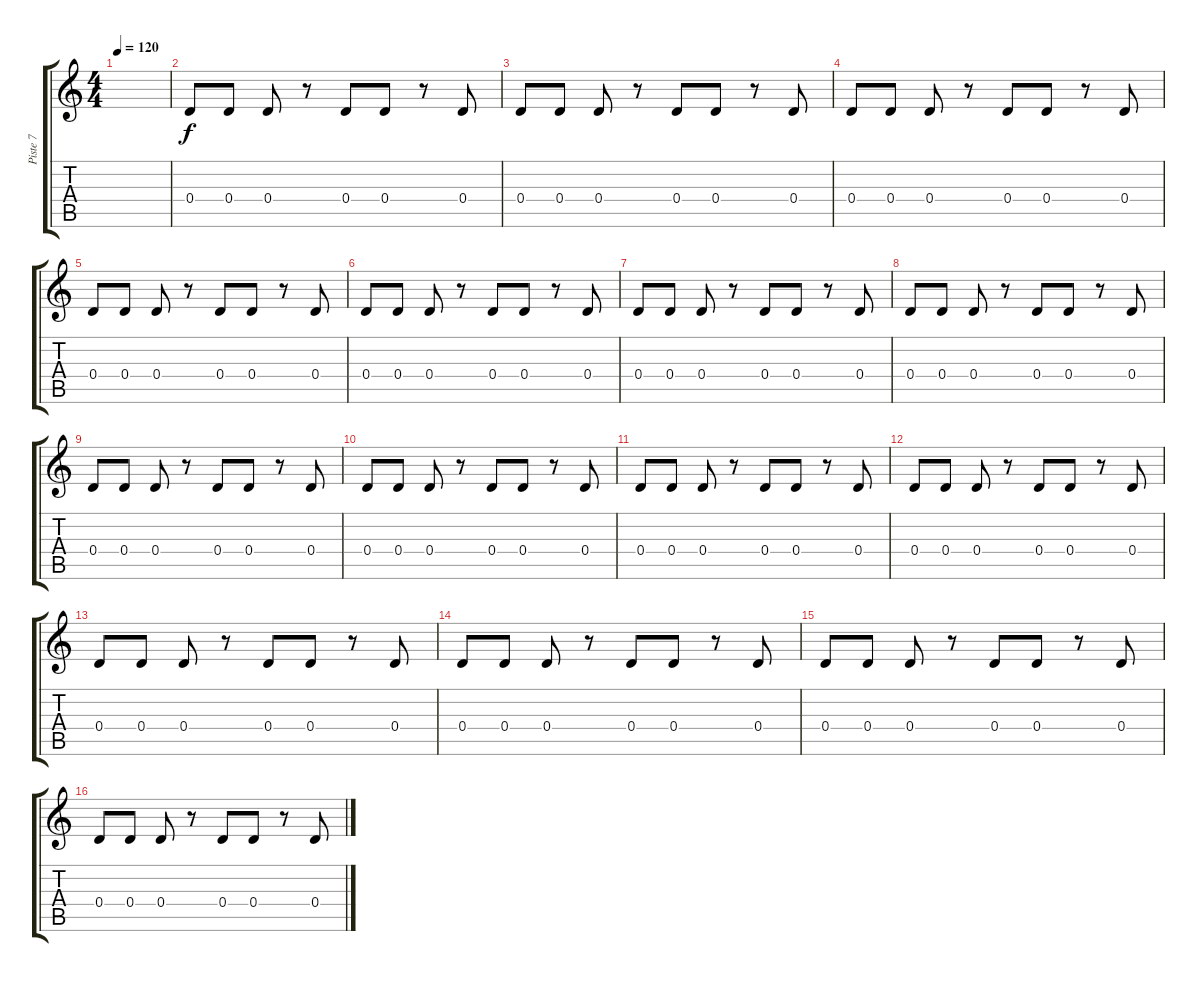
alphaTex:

\track ("Piste 7" "Piste 7") {instrument electricbassfinger}
\staff {score tabs}
\tuning (E4 B3 G3 D3 A2 E2) {hide}
\ts (4 4)
\tempo 120
\clef g2
\ks c
|
0.4.8 0.4.8 0.4.8 r.8 0.4.8 0.4.8 r.8 0.4.8 |
0.4.8 0.4.8 0.4.8 r.8 0.4.8 0.4.8 r.8 0.4.8 |
0.4.8 0.4.8 0.4.8 r.8 0.4.8 0.4.8 r.8 0.4.8 |
0.4.8 0.4.8 0.4.8 r.8 0.4.8 0.4.8 r.8 0.4.8 |
0.4.8 0.4.8 0.4.8 r.8 0.4.8 0.4.8 r.8 0.4.8 |
0.4.8 0.4.8 0.4.8 r.8 0.4.8 0.4.8 r.8 0.4.8 |
0.4.8 0.4.8 0.4.8 r.8 0.4.8 0.4.8 r.8 0.4.8 |
0.4.8 0.4.8 0.4.8 r.8 0.4.8 0.4.8 r.8 0.4.8 |
0.4.8 0.4.8 0.4.8 r.8 0.4.8 0.4.8 r.8 0.4.8 |
0.4.8 0.4.8 0.4.8 r.8 0.4.8 0.4.8 r.8 0.4.8 |
0.4.8 0.4.8 0.4.8 r.8 0.4.8 0.4.8 r.8 0.4.8 |
0.4.8 0.4.8 0.4.8 r.8 0.4.8 0.4.8 r.8 0.4.8 |
0.4.8 0.4.8 0.4.8 r.8 0.4.8 0.4.8 r.8 0.4.8 |
0.4.8 0.4.8 0.4.8 r.8 0.4.8 0.4.8 r.8 0.4.8 |
0.4.8 0.4.8 0.4.8 r.8 0.4.8 0.4.8 r.8 0.4.8
